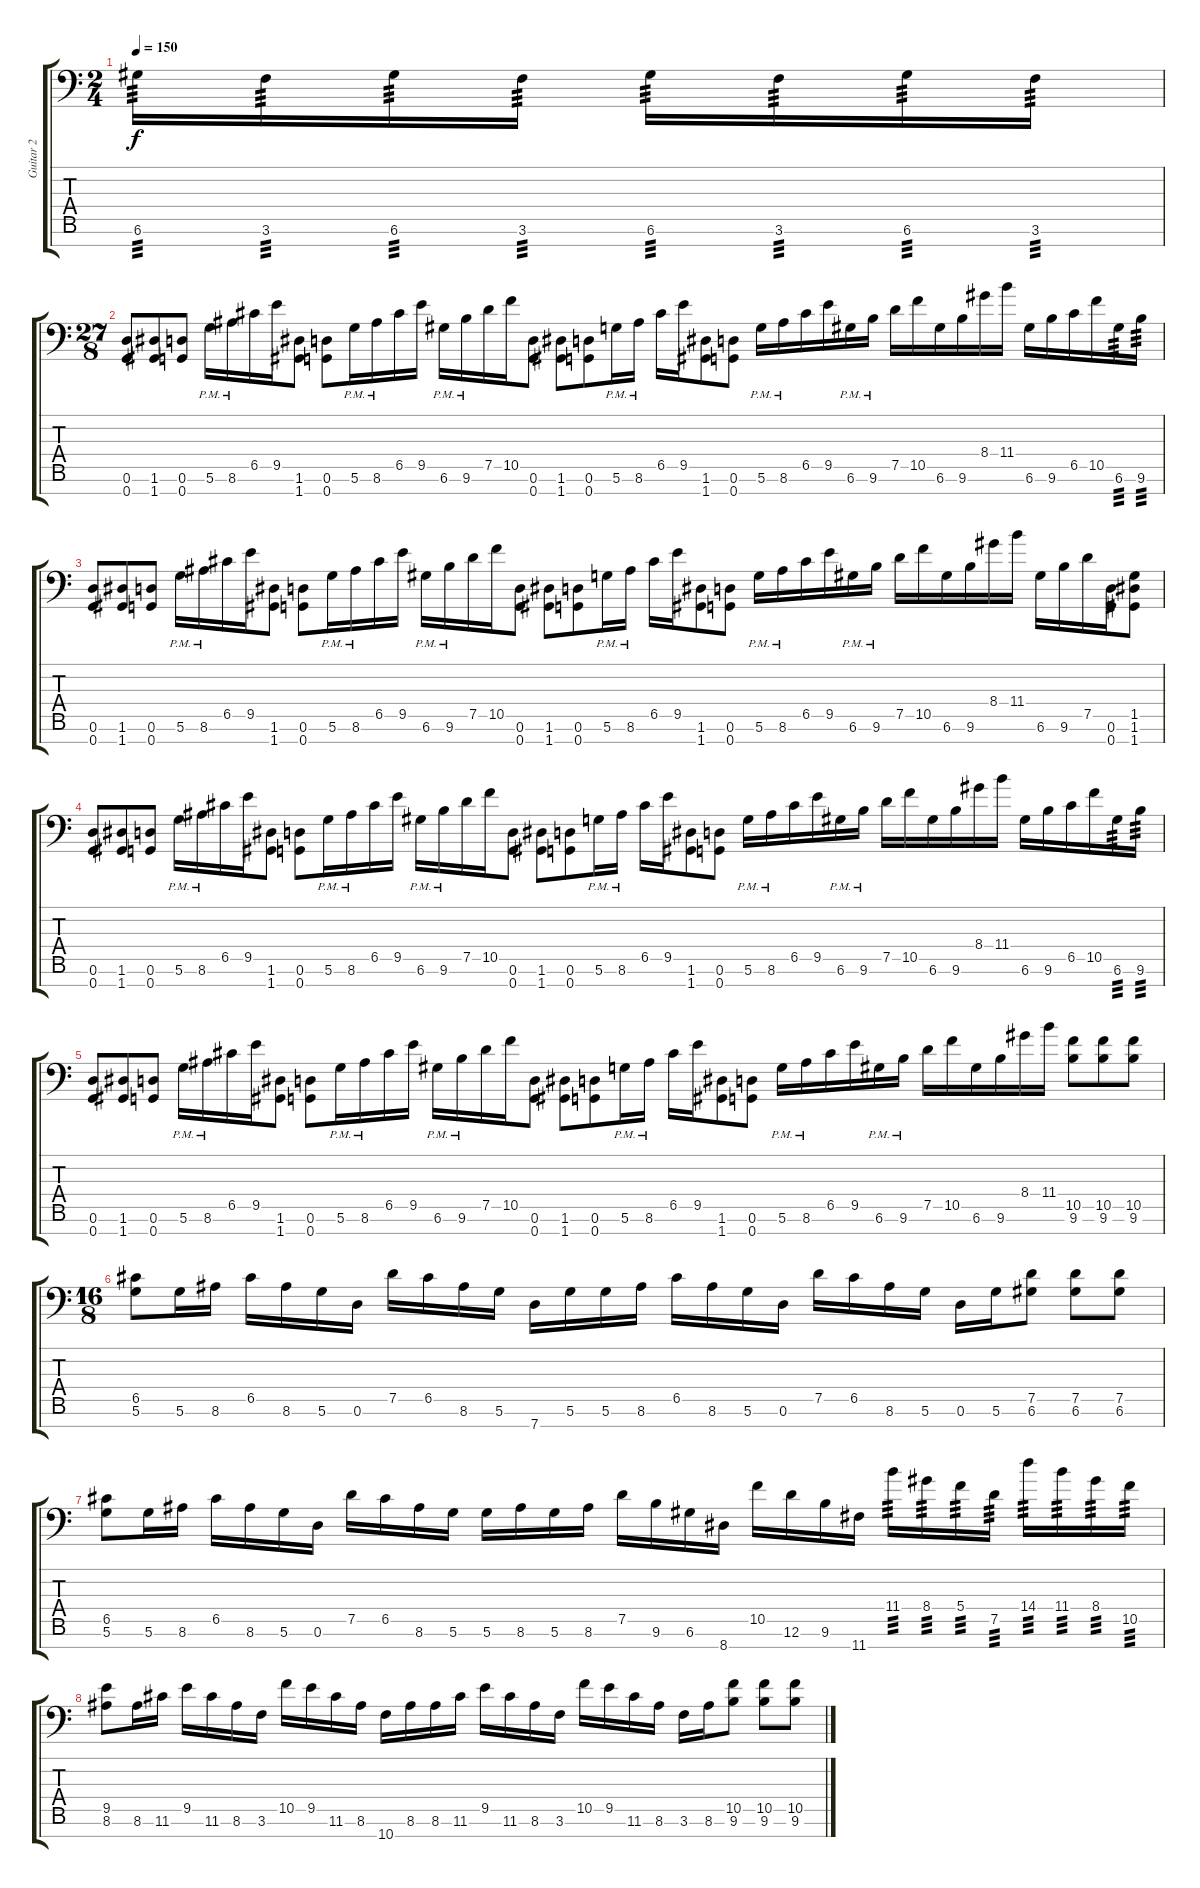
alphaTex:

\track ("Guitar 2" "Guitar 2") {instrument distortionguitar}
\staff {score tabs}
\tuning (D4 A3 F3 C3 G2 D2 G1) {hide}
\ts (2 4)
\tempo 150
\clef f4
\ks c
6.6.16{tp 3 dy f} 3.6.16{tp 3} 6.6.16{tp 3} 3.6.16{tp 3} 6.6.16{tp 3} 3.6.16{tp 3} 6.6.16{tp 3} 3.6.16{tp 3} |
\ts (27 8)
(0.6 0.7).8 (1.6 1.7).8 (0.6 0.7).8 5.6{pm}.16 8.6{pm}.16 6.5.16 9.5.16 (1.6 1.7).8 (0.6 0.7).8 5.6{pm}.16 8.6{pm}.16 6.5.16 9.5.16 6.6{pm}.16 9.6{pm}.16 7.5.16 10.5.16 (0.6 0.7).8 (1.6 1.7).8 (0.6 0.7).8 5.6{pm}.16 8.6{pm}.16 6.5.16 9.5.16 (1.6 1.7).8 (0.6 0.7).8 5.6{pm}.16 8.6{pm}.16 6.5.16 9.5.16 6.6{pm}.16 9.6{pm}.16 7.5.16 10.5.16 6.6.16 9.6.16 8.4.16 11.4.16 6.6.16 9.6.16 6.5.16 10.5.16 6.6.16{tp 3} 9.6.16{tp 3} |
(0.6 0.7).8 (1.6 1.7).8 (0.6 0.7).8 5.6{pm}.16 8.6{pm}.16 6.5.16 9.5.16 (1.6 1.7).8 (0.6 0.7).8 5.6{pm}.16 8.6{pm}.16 6.5.16 9.5.16 6.6{pm}.16 9.6{pm}.16 7.5.16 10.5.16 (0.6 0.7).8 (1.6 1.7).8 (0.6 0.7).8 5.6{pm}.16 8.6{pm}.16 6.5.16 9.5.16 (1.6 1.7).8 (0.6 0.7).8 5.6{pm}.16 8.6{pm}.16 6.5.16 9.5.16 6.6{pm}.16 9.6{pm}.16 7.5.16 10.5.16 6.6.16 9.6.16 8.4.16 11.4.16 6.6.16 9.6.16 7.5.16 (0.6 0.7).16 (1.5 1.6 1.7).8 |
(0.6 0.7).8 (1.6 1.7).8 (0.6 0.7).8 5.6{pm}.16 8.6{pm}.16 6.5.16 9.5.16 (1.6 1.7).8 (0.6 0.7).8 5.6{pm}.16 8.6{pm}.16 6.5.16 9.5.16 6.6{pm}.16 9.6{pm}.16 7.5.16 10.5.16 (0.6 0.7).8 (1.6 1.7).8 (0.6 0.7).8 5.6{pm}.16 8.6{pm}.16 6.5.16 9.5.16 (1.6 1.7).8 (0.6 0.7).8 5.6{pm}.16 8.6{pm}.16 6.5.16 9.5.16 6.6{pm}.16 9.6{pm}.16 7.5.16 10.5.16 6.6.16 9.6.16 8.4.16 11.4.16 6.6.16 9.6.16 6.5.16 10.5.16 6.6.16{tp 3} 9.6.16{tp 3} |
(0.6 0.7).8 (1.6 1.7).8 (0.6 0.7).8 5.6{pm}.16 8.6{pm}.16 6.5.16 9.5.16 (1.6 1.7).8 (0.6 0.7).8 5.6{pm}.16 8.6{pm}.16 6.5.16 9.5.16 6.6{pm}.16 9.6{pm}.16 7.5.16 10.5.16 (0.6 0.7).8 (1.6 1.7).8 (0.6 0.7).8 5.6{pm}.16 8.6{pm}.16 6.5.16 9.5.16 (1.6 1.7).8 (0.6 0.7).8 5.6{pm}.16 8.6{pm}.16 6.5.16 9.5.16 6.6{pm}.16 9.6{pm}.16 7.5.16 10.5.16 6.6.16 9.6.16 8.4.16 11.4.16 (10.5 9.6).8 (10.5 9.6).8 (10.5 9.6).8 |
\ts (16 8)
(6.5 5.6).8 5.6.16 8.6.16 6.5.16 8.6.16 5.6.16 0.6.16 7.5.16 6.5.16 8.6.16 5.6.16 7.7.16 5.6.16 5.6.16 8.6.16 6.5.16 8.6.16 5.6.16 0.6.16 7.5.16 6.5.16 8.6.16 5.6.16 0.6.16 5.6.16 (7.5 6.6).8 (7.5 6.6).8 (7.5 6.6).8 |
(6.5 5.6).8 5.6.16 8.6.16 6.5.16 8.6.16 5.6.16 0.6.16 7.5.16 6.5.16 8.6.16 5.6.16 5.6.16 8.6.16 5.6.16 8.6.16 7.5.16 9.6.16 6.6.16 8.7.16 10.5.16 12.6.16 9.6.16 11.7.16 11.4.16{tp 3} 8.4.16{tp 3} 5.4.16{tp 3} 7.5.16{tp 3} 14.4.16{tp 3} 11.4.16{tp 3} 8.4.16{tp 3} 10.5.16{tp 3} |
(9.5 8.6).8 8.6.16 11.6.16 9.5.16 11.6.16 8.6.16 3.6.16 10.5.16 9.5.16 11.6.16 8.6.16 10.7.16 8.6.16 8.6.16 11.6.16 9.5.16 11.6.16 8.6.16 3.6.16 10.5.16 9.5.16 11.6.16 8.6.16 3.6.16 8.6.16 (10.5 9.6).8 (10.5 9.6).8 (10.5 9.6).8
